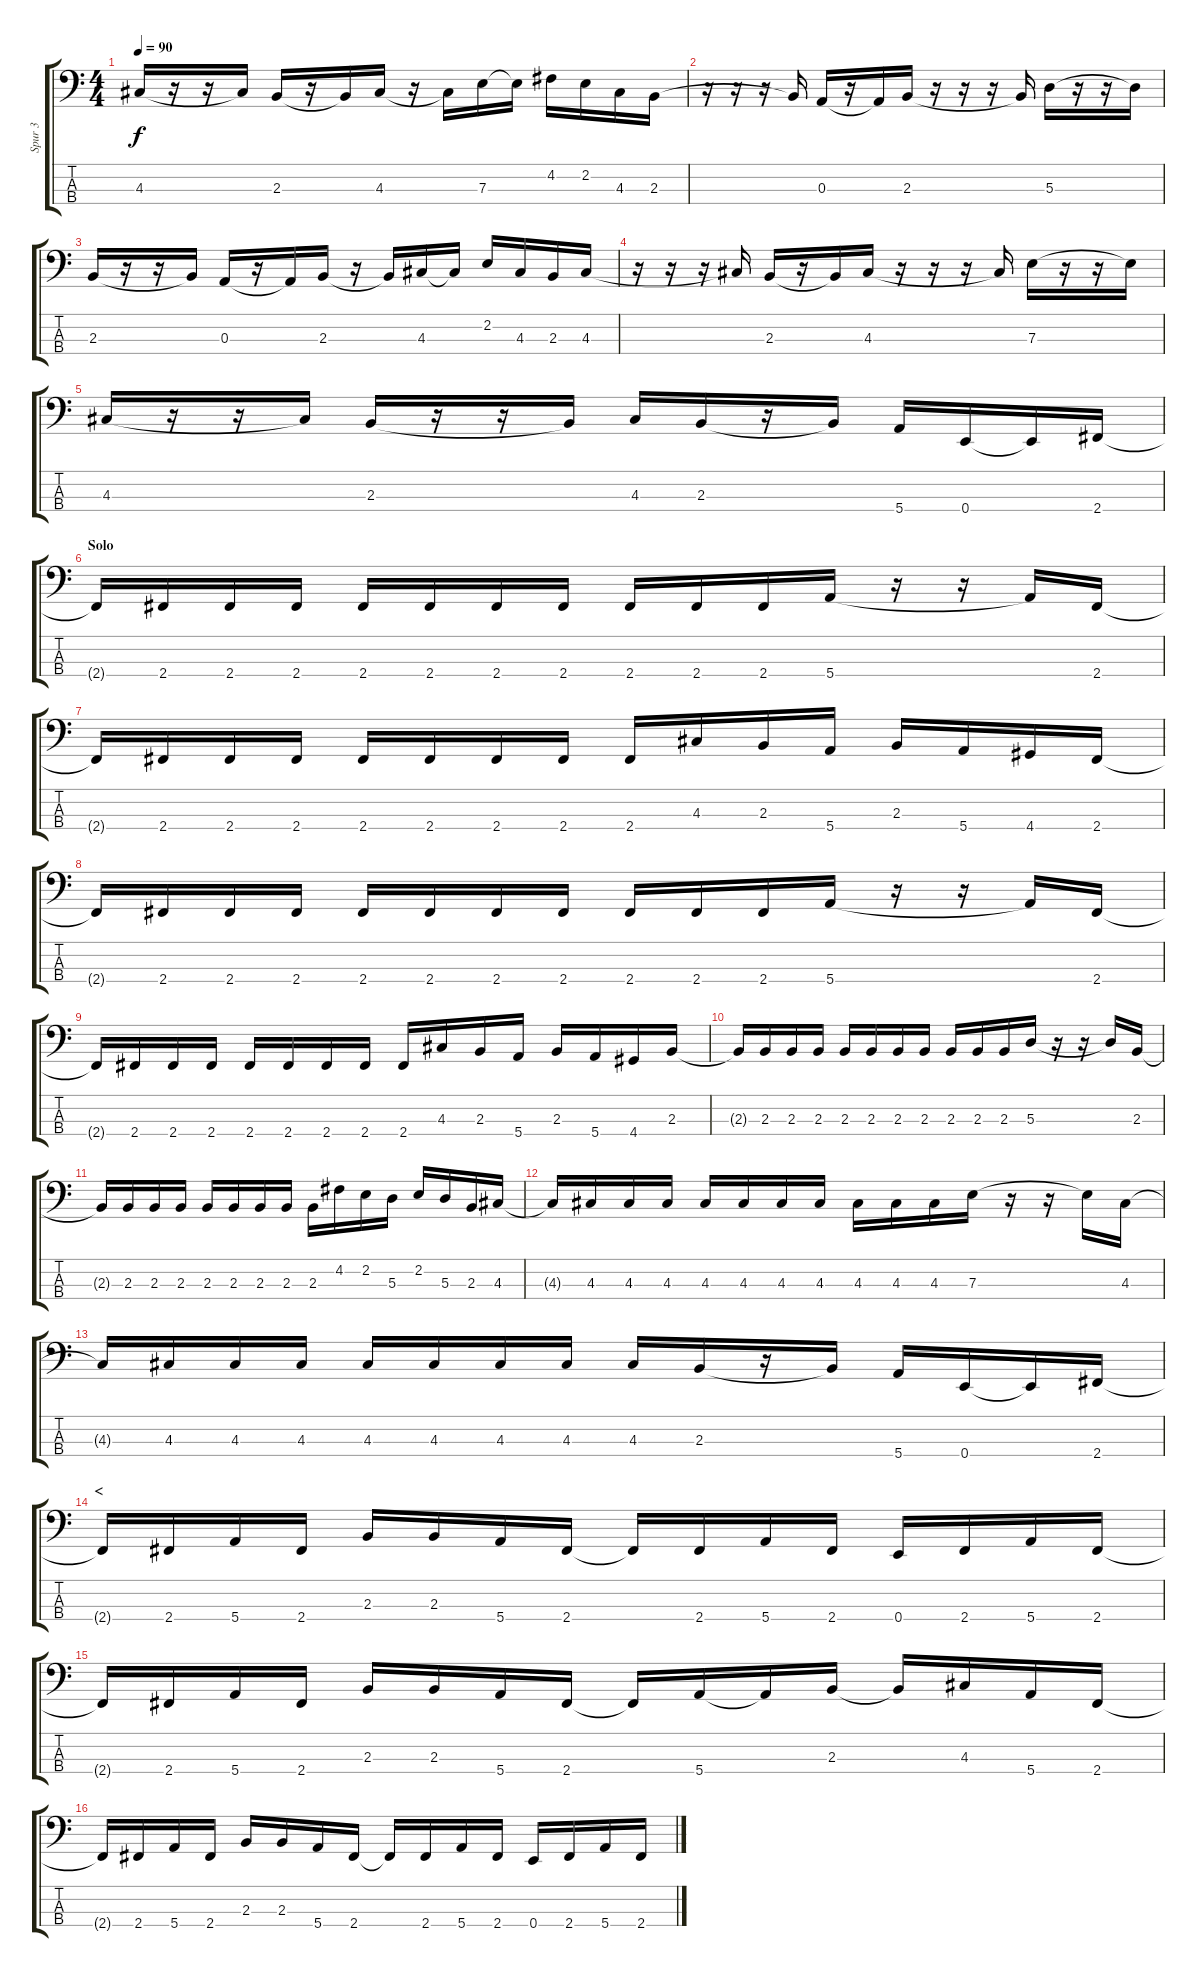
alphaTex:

\track ("Spur 3" "Spur 3") {instrument electricbasspick}
\staff {score tabs}
\tuning (G2 D2 A1 E1) {hide}
\ts (4 4)
\tempo 90
\clef f4
\ks c
4.3.16{dy f} r.16 r.16 4.3{t}.16 2.3.16 r.16 2.3{t}.16 4.3.16 r.16 4.3{t}.16 7.3.16 7.3{t}.16 4.2.16 2.2.16 4.3.16 2.3.16 |
r.16 r.16 r.16 2.3{t}.16 0.3.16 r.16 0.3{t}.16 2.3.16 r.16 r.16 r.16 2.3{t}.16 5.3.16 r.16 r.16 5.3{t}.16 |
2.3.16 r.16 r.16 2.3{t}.16 0.3.16 r.16 0.3{t}.16 2.3.16 r.16 2.3{t}.16 4.3.16 4.3{t}.16 2.2.16 4.3.16 2.3.16 4.3.16 |
r.16 r.16 r.16 4.3{t}.16 2.3.16 r.16 2.3{t}.16 4.3.16 r.16 r.16 r.16 4.3{t}.16 7.3.16 r.16 r.16 7.3{t}.16 |
4.3.16 r.16 r.16 4.3{t}.16 2.3.16 r.16 r.16 2.3{t}.16 4.3.16 2.3.16 r.16 2.3{t}.16 5.4.16 0.4.16 0.4{t}.16 2.4.16 |
\section ("" "Solo")
2.4{t}.16 2.4.16 2.4.16 2.4.16 2.4.16 2.4.16 2.4.16 2.4.16 2.4.16 2.4.16 2.4.16 5.4.16 r.16 r.16 5.4{t}.16 2.4.16 |
2.4{t}.16 2.4.16 2.4.16 2.4.16 2.4.16 2.4.16 2.4.16 2.4.16 2.4.16 4.3.16 2.3.16 5.4.16 2.3.16 5.4.16 4.4.16 2.4.16 |
2.4{t}.16 2.4.16 2.4.16 2.4.16 2.4.16 2.4.16 2.4.16 2.4.16 2.4.16 2.4.16 2.4.16 5.4.16 r.16 r.16 5.4{t}.16 2.4.16 |
2.4{t}.16 2.4.16 2.4.16 2.4.16 2.4.16 2.4.16 2.4.16 2.4.16 2.4.16 4.3.16 2.3.16 5.4.16 2.3.16 5.4.16 4.4.16 2.3.16 |
2.3{t}.16 2.3.16 2.3.16 2.3.16 2.3.16 2.3.16 2.3.16 2.3.16 2.3.16 2.3.16 2.3.16 5.3.16 r.16 r.16 5.3{t}.16 2.3.16 |
2.3{t}.16 2.3.16 2.3.16 2.3.16 2.3.16 2.3.16 2.3.16 2.3.16 2.3.16 4.2.16 2.2.16 5.3.16 2.2.16 5.3.16 2.3.16 4.3.16 |
4.3{t}.16 4.3.16 4.3.16 4.3.16 4.3.16 4.3.16 4.3.16 4.3.16 4.3.16 4.3.16 4.3.16 7.3.16 r.16 r.16 7.3{t}.16 4.3.16 |
4.3{t}.16 4.3.16 4.3.16 4.3.16 4.3.16 4.3.16 4.3.16 4.3.16 4.3.16 2.3.16 r.16 2.3{t}.16 5.4.16 0.4.16 0.4{t}.16 2.4.16 |
\section ("" "<")
2.4{t}.16 2.4.16 5.4.16 2.4.16 2.3.16 2.3.16 5.4.16 2.4.16 2.4{t}.16 2.4.16 5.4.16 2.4.16 0.4.16 2.4.16 5.4.16 2.4.16 |
2.4{t}.16 2.4.16 5.4.16 2.4.16 2.3.16 2.3.16 5.4.16 2.4.16 2.4{t}.16 5.4.16 5.4{t}.16 2.3.16 2.3{t}.16 4.3.16 5.4.16 2.4.16 |
2.4{t}.16 2.4.16 5.4.16 2.4.16 2.3.16 2.3.16 5.4.16 2.4.16 2.4{t}.16 2.4.16 5.4.16 2.4.16 0.4.16 2.4.16 5.4.16 2.4.16
